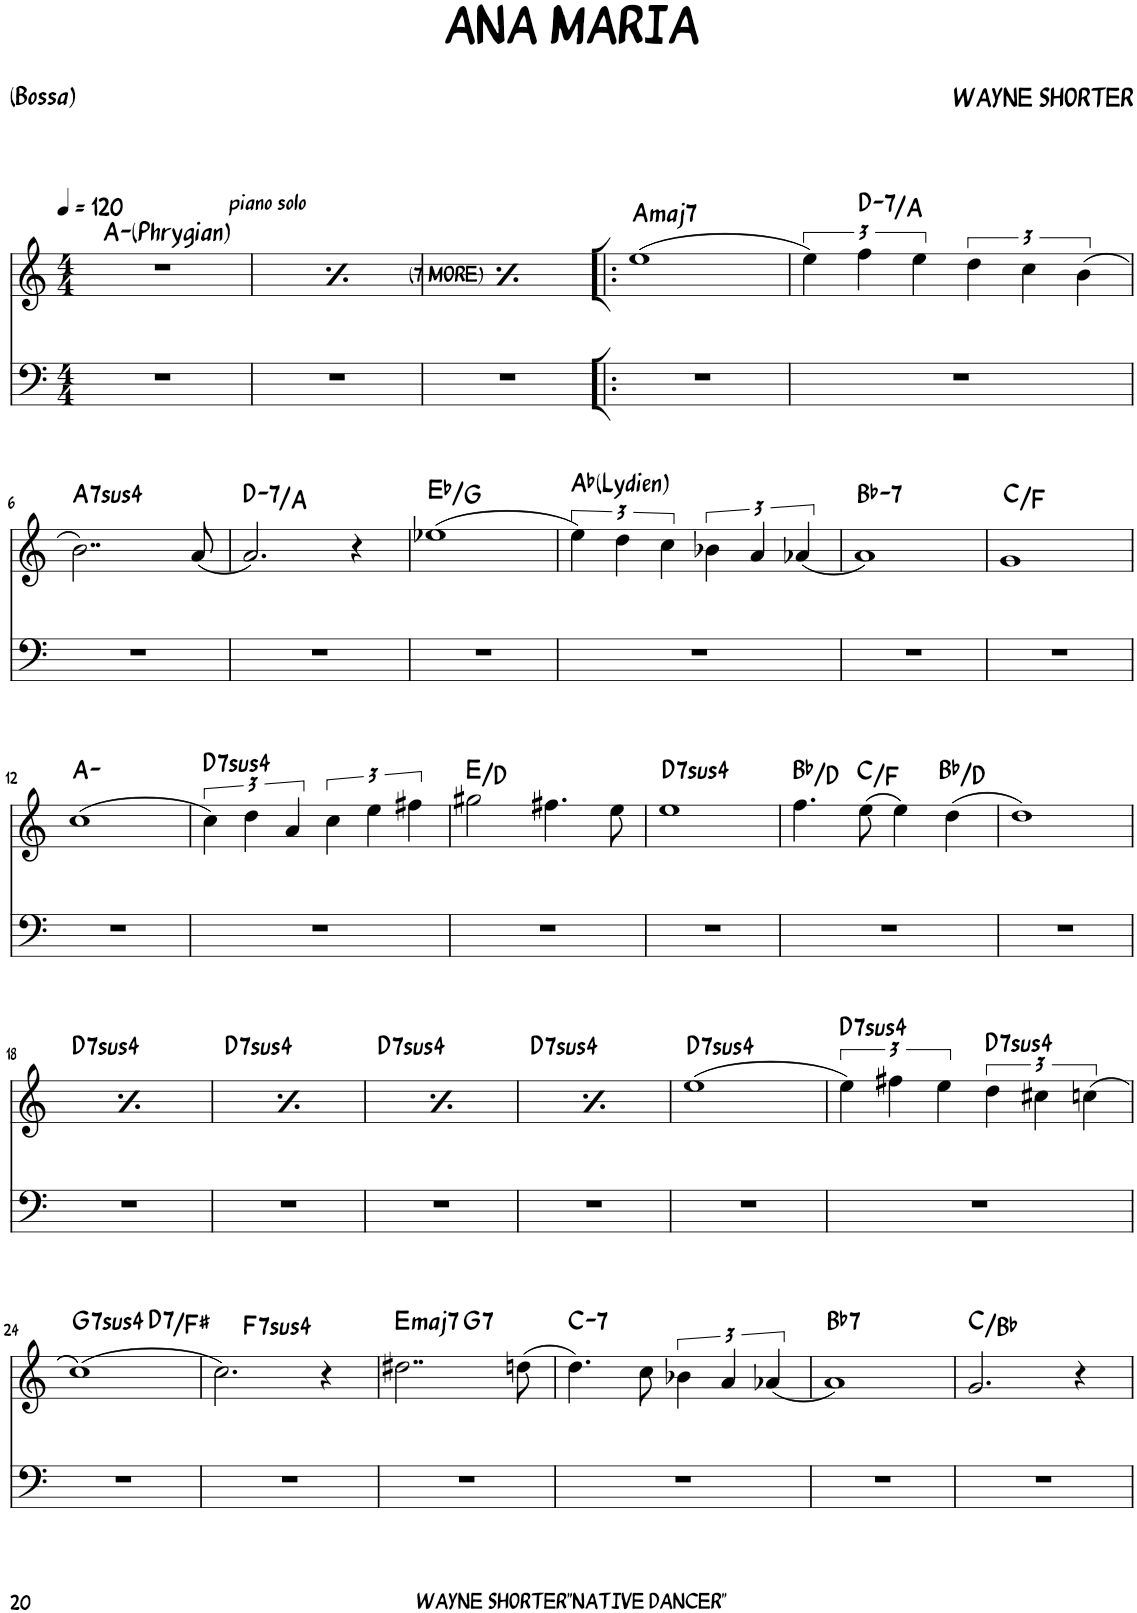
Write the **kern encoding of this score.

**kern	**kern	**harte
*part2	*part1	*part1
*staff2	*staff1	*
*I"Clarinette Basse	*I"Clarinette Basse	*
*clefF4	*clefG2	*
*Trd8c14	*Trd8c14	*
*k[]	*k[]	*
*M4/4	*M4/4	*
*MM120	*MM120	*
=1	=1	=1
1r	1r	A:min
=2	=2	=2
*	*MM120	*
1r	1r	A:min
=3	=3	=3
*	*MM120	*
1r	1r	A:min
=4!|:	=4!|:	=4!|:
!	!	!LO:H:kt=maj7
1r	(1ee	A:maj7
=5	=5	=5
1r	6ee\)	.
!	!	!LO:H:kt=7
.	6ff\	D:min7/5
.	6ee\	.
.	6dd\	.
.	6cc\	.
.	(6b\	.
!!LO:LB:g=z
=6	=6	=6
!	!	!LO:H:kt=74
1r	2..b\)	A:sus4(7)
.	(8a/	.
=7	=7	=7
!	!	!LO:H:kt=7
1r	2.a/)	D:min7/5
.	4r	.
=8	=8	=8
1r	(1ee-X	Eb:maj/3
=9	=9	=9
1r	6ee\)	Ab:maj
.	6dd\	.
.	6cc\	.
.	6b-X\	.
.	6a/	.
.	(6a-X/	.
=10	=10	=10
!	!	!LO:H:kt=7
1r	1a)	Bb:min7
=11	=11	=11
1r	1g	C:maj/4
!!LO:LB:g=z
=12	=12	=12
1r	(1cc	A:min
=13	=13	=13
!	!	!LO:H:kt=74
1r	6cc\)	D:sus4(7)
.	6dd\	.
.	6a/	.
.	6cc\	.
.	6ee\	.
.	6ff#X\	.
=14	=14	=14
1r	2gg#X\	E:maj/b7
.	4.ff#X\	.
.	8ee\	.
=15	=15	=15
!	!	!LO:H:kt=74
1r	1ee	D:sus4(7)
=16	=16	=16
1r	4.ff\	Bb:maj/3
.	(8ee\	.
.	4ee\)	C:maj/4
.	(4dd\	Bb:maj/3
=17	=17	=17
1r	1dd)	.
!!LO:LB:g=z
=18	=18	=18
1r	(1dd	.
=19	=19	=19
1r	(1dd	.
=20	=20	=20
1r	(1dd	.
=21	=21	=21
1r	(1dd	.
=22	=22	=22
!	!	!LO:H:kt=74
1r	(1ee	D:sus4(7)
=23	=23	=23
!	!	!LO:H:kt=74
1r	6ee\)	D:sus4(7)
.	6ff#X\	.
.	6ee\	.
!	!	!LO:H:kt=74
.	6dd\	D:sus4(7)
.	6cc#X\	.
.	(6ccn\	.
!!LO:LB:g=z
=24	=24	=24
!	!	!LO:H:kt=74
*	*^	*
1r	(1cc)	4ryy	G:sus4(7)
!	!	!	!LO:H:kt=7
.	.	2.ryy	D:7/3
=25	=25	=25	=25
!	!	!	!LO:H:kt=74
*	*v	*v	*
1r	2.cc\)	F:sus4(7)
.	4r	.
=26	=26	=26
!	!	!LO:H:kt=maj7
*	*^	*
1r	2..dd#X\	4ryy	E:maj7
!	!	!	!LO:H:kt=7
.	.	2.ryy	G:7
.	(8ddn\	.	.
=27	=27	=27	=27
!	!	!	!LO:H:kt=7
*	*v	*v	*
1r	4.dd\)	C:min7
.	8cc\	.
.	6b-X\	.
.	6a/	.
.	(6a-X/	.
=28	=28	=28
!	!	!LO:H:kt=7
1r	1a)	Bb:7
=29	=29	=29
1r	2.g/	C:maj/b7
.	4r	.
=	=	=
*-	*-	*-
